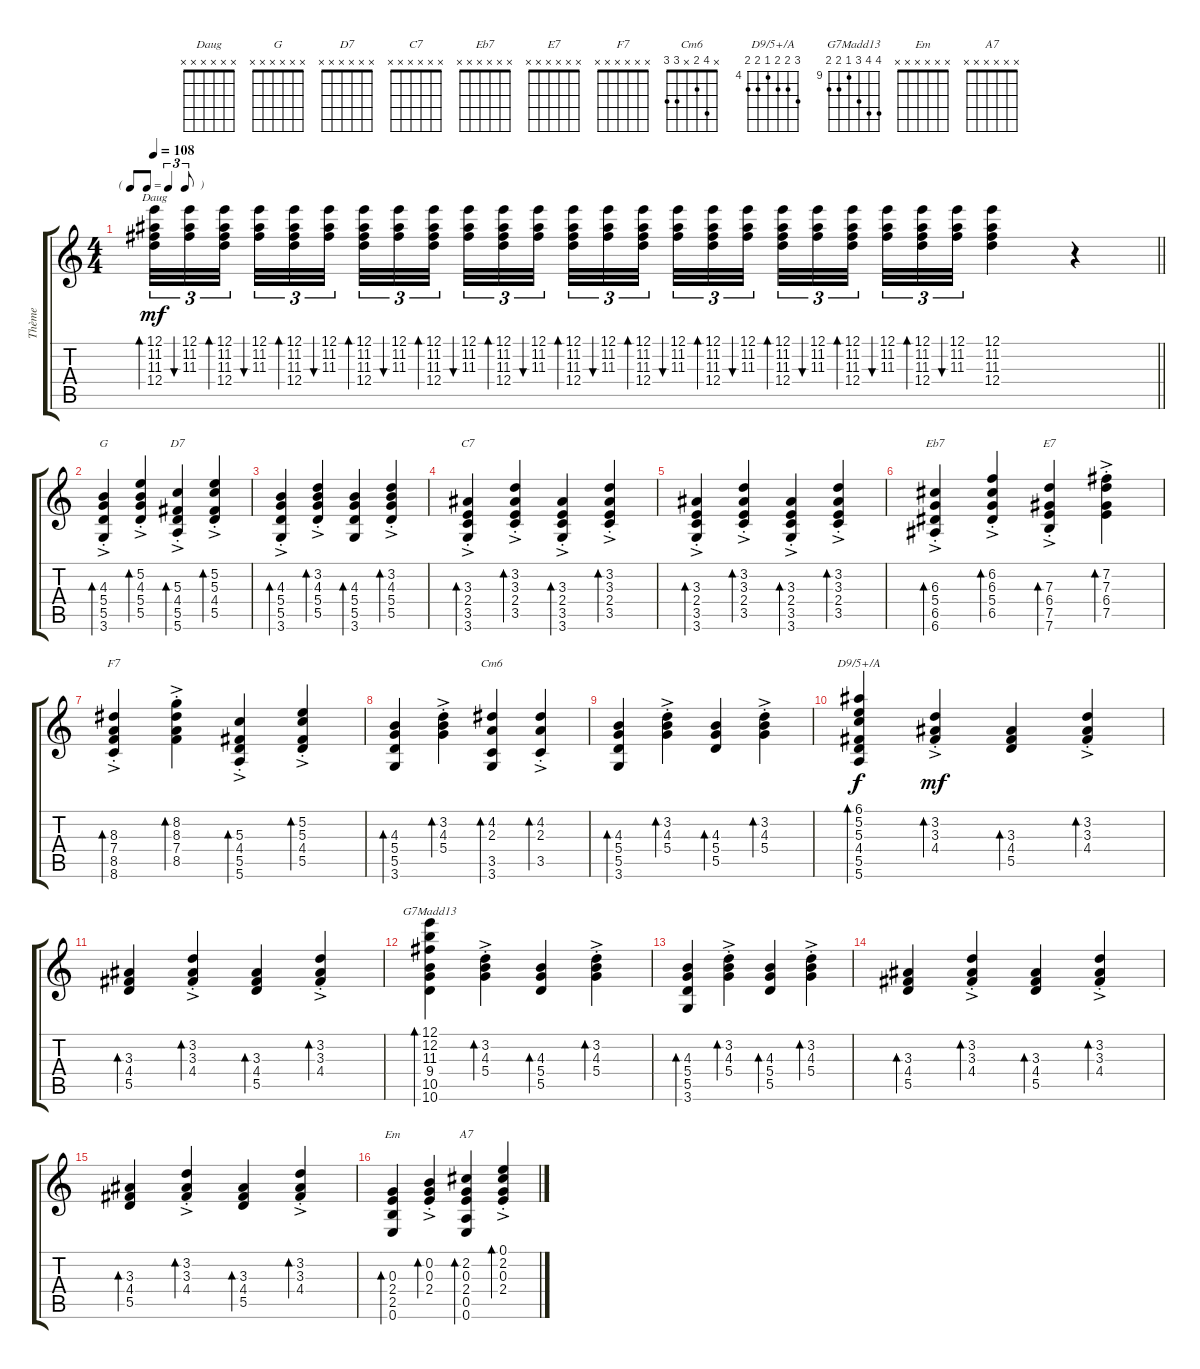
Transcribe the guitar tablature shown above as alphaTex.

\track ("Thème" "Thème") {instrument acousticguitarsteel}
\staff {score tabs}
\tuning (E4 B3 G3 D3 A2 E2) {hide}
\chord ("Daug" x x x x x x)
\chord ("G" x x x x x x)
\chord ("D7" x x x x x x)
\chord ("C7" x x x x x x)
\chord ("Eb7" x x x x x x)
\chord ("E7" x x x x x x)
\chord ("F7" x x x x x x)
\chord ("Cm6" x 4 2 x 3 3)
\chord ("D9/5+/A" 6 5 5 4 5 5) {firstfret 4}
\chord ("G7Madd13" 12 12 11 9 10 10) {firstfret 9}
\chord ("Em" x x x x x x)
\chord ("A7" x x x x x x)
\ts (4 4)
\tf triplet8th
\tempo 108
\clef g2
\barLineRight lightlight
\ks c
(12.1 11.2 11.3 12.4).32{tu (3 2) bd 60 ch "Daug" dy mf} (12.1 11.2 11.3).32{tu (3 2) bu 60} (12.1 11.2 11.3 12.4).32{tu (3 2) bd 60} (12.1 11.2 11.3).32{tu (3 2) bu 60} (12.1 11.2 11.3 12.4).32{tu (3 2) bd 60} (12.1 11.2 11.3).32{tu (3 2) bu 60} (12.1 11.2 11.3 12.4).32{tu (3 2) bd 60} (12.1 11.2 11.3).32{tu (3 2) bu 60} (12.1 11.2 11.3 12.4).32{tu (3 2) bd 60} (12.1 11.2 11.3).32{tu (3 2) bu 60} (12.1 11.2 11.3 12.4).32{tu (3 2) bd 60} (12.1 11.2 11.3).32{tu (3 2) bu 60} (12.1 11.2 11.3 12.4).32{tu (3 2) bd 60} (12.1 11.2 11.3).32{tu (3 2) bu 60} (12.1 11.2 11.3 12.4).32{tu (3 2) bd 60} (12.1 11.2 11.3).32{tu (3 2) bu 60} (12.1 11.2 11.3 12.4).32{tu (3 2) bd 60} (12.1 11.2 11.3).32{tu (3 2) bu 60} (12.1 11.2 11.3 12.4).32{tu (3 2) bd 60} (12.1 11.2 11.3).32{tu (3 2) bu 60} (12.1 11.2 11.3 12.4).32{tu (3 2) bd 60} (12.1 11.2 11.3).32{tu (3 2) bu 60} (12.1 11.2 11.3 12.4).32{tu (3 2) bd 60} (12.1 11.2 11.3).32{tu (3 2) bu 60} (12.1 11.2 11.3 12.4).4 r.4 |
(4.3{ac st} 5.4 5.5 3.6).4{bd 60 ch "G"} (5.2 4.3{ac st} 5.4{ac st} 5.5).4{bd 60} (5.3 4.4 5.5 5.6{ac st}).4{bd 60 ch "D7"} (5.2 5.3{ac st} 4.4{ac st} 5.5).4{bd 60} |
(4.3{ac st} 5.4 5.5 3.6).4{bd 60} (3.2 4.3{ac st} 5.4{ac st} 5.5).4{bd 60} (4.3 5.4 5.5 3.6).4{bd 60} (3.2 4.3{ac st} 5.4{ac st} 5.5).4{bd 60} |
(3.3 2.4 3.5 3.6{ac st}).4{bd 60 ch "C7"} (3.2 3.3{ac st} 2.4{ac st} 3.5).4{bd 60} (3.3 2.4 3.5 3.6{ac st}).4{bd 60} (3.2 3.3{ac st} 2.4{ac st} 3.5).4{bd 60} |
(3.3 2.4 3.5 3.6{ac st}).4{bd 60} (3.2 3.3{ac st} 2.4{ac st} 3.5).4{bd 60} (3.3 2.4 3.5 3.6{ac st}).4{bd 60} (3.2 3.3{ac st} 2.4{ac st} 3.5).4{bd 60} |
(6.3{ac st} 5.4 6.5 6.6).4{bd 60 ch "Eb7"} (6.2 6.3{ac st} 5.4{ac st} 6.5).4{bd 60} (7.3 6.4 7.5 7.6{ac st}).4{bd 60 ch "E7"} (7.2 7.3{ac st} 6.4{ac st} 7.5).4{bd 60} |
(8.3{ac st} 7.4 8.5 8.6).4{bd 60 ch "F7"} (8.2 8.3{ac st} 7.4{ac st} 8.5).4{bd 60} (5.3{ac st} 4.4 5.5 5.6).4{bd 60} (5.2 5.3{ac st} 4.4{ac st} 5.5).4{bd 60} |
(4.3 5.4 5.5 3.6).4{bd 60} (3.2{ac st} 4.3{ac st} 5.4{ac st}).4{bd 60} (4.2 2.3 3.5 3.6).4{bd 60 ch "Cm6"} (4.2{ac st} 2.3{ac st} 3.5).4{bd 60} |
(4.3 5.4 5.5 3.6).4{bd 60} (3.2{ac st} 4.3{ac st} 5.4{ac st}).4{bd 60} (4.3 5.4 5.5).4{bd 60} (3.2{ac st} 4.3{ac st} 5.4{ac st}).4{bd 60} |
(6.1 5.2 5.3 4.4 5.5 5.6).4{bd 60 ch "D9/5+/A" dy f} (3.2{ac st} 3.3{ac st} 4.4{ac st}).4{bd 60 dy mf} (3.3 4.4 5.5).4{bd 60} (3.2{ac st} 3.3{ac st} 4.4{ac st}).4{bd 60} |
(3.3 4.4 5.5).4{bd 60} (3.2{ac st} 3.3{ac st} 4.4{ac st}).4{bd 60} (3.3 4.4 5.5).4{bd 60} (3.2{ac st} 3.3{ac st} 4.4{ac st}).4{bd 60} |
(12.1 12.2 11.3 9.4 10.5 10.6).4{bd 60 ch "G7Madd13"} (3.2{ac st} 4.3{ac st} 5.4{ac st}).4{bd 60} (4.3 5.4 5.5).4{bd 60} (3.2{ac st} 4.3{ac st} 5.4{ac st}).4{bd 60} |
(4.3 5.4 5.5 3.6).4{bd 60} (3.2{ac st} 4.3{ac st} 5.4{ac st}).4{bd 60} (4.3 5.4 5.5).4{bd 60} (3.2{ac st} 4.3{ac st} 5.4{ac st}).4{bd 60} |
(3.3 4.4 5.5).4{bd 60} (3.2{ac st} 3.3{ac st} 4.4{ac st}).4{bd 60} (3.3 4.4 5.5).4{bd 60} (3.2{ac st} 3.3{ac st} 4.4{ac st}).4{bd 60} |
(3.3 4.4 5.5).4{bd 60} (3.2{ac st} 3.3{ac st} 4.4{ac st}).4{bd 60} (3.3 4.4 5.5).4{bd 60} (3.2{ac st} 3.3{ac st} 4.4{ac st}).4{bd 60} |
(0.3 2.4 2.5 0.6).4{bd 60 ch "Em"} (0.2{ac st} 0.3{ac st} 2.4{ac st}).4{bd 60} (2.2 0.3 2.4 0.5 0.6).4{bd 60 ch "A7"} (0.1 2.2{ac st} 0.3{ac st} 2.4{ac st}).4{bd 60}
